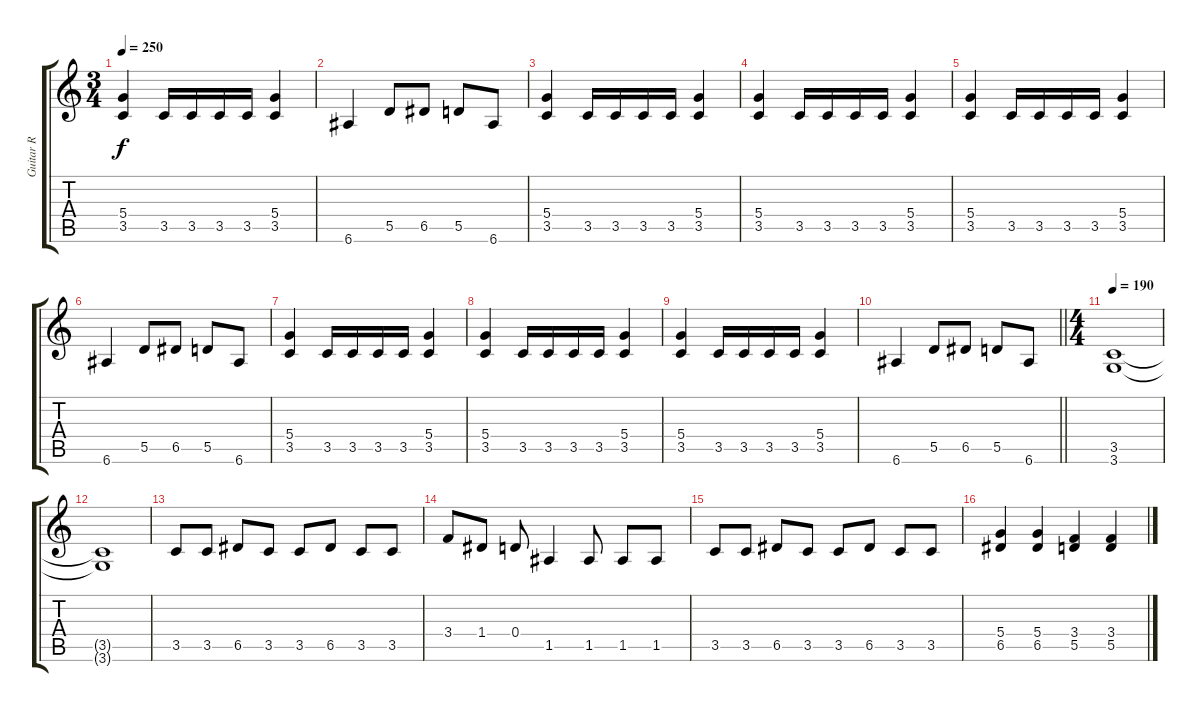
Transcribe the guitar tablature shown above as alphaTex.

\track ("Guitar R" "Guitar R") {instrument distortionguitar}
\staff {score tabs}
\tuning (E4 B3 G3 D3 A2 E2) {hide}
\ts (3 4)
\tempo 250
\clef g2
\ks c
(5.4 3.5).4{dy f} 3.5.16 3.5.16 3.5.16 3.5.16 (5.4 3.5).4 |
6.6.4 5.5.8 6.5.8 5.5.8 6.6.8 |
(5.4 3.5).4 3.5.16 3.5.16 3.5.16 3.5.16 (5.4 3.5).4 |
(5.4 3.5).4 3.5.16 3.5.16 3.5.16 3.5.16 (5.4 3.5).4 |
(5.4 3.5).4 3.5.16 3.5.16 3.5.16 3.5.16 (5.4 3.5).4 |
6.6.4 5.5.8 6.5.8 5.5.8 6.6.8 |
(5.4 3.5).4 3.5.16 3.5.16 3.5.16 3.5.16 (5.4 3.5).4 |
(5.4 3.5).4 3.5.16 3.5.16 3.5.16 3.5.16 (5.4 3.5).4 |
(5.4 3.5).4 3.5.16 3.5.16 3.5.16 3.5.16 (5.4 3.5).4 |
\barLineRight lightlight
6.6.4 5.5.8 6.5.8 5.5.8 6.6.8 |
\ts (4 4)
\tempo 190
(3.5 3.6).1 |
(3.5{t} 3.6{t}).1 |
3.5.8 3.5.8 6.5.8 3.5.8 3.5.8 6.5.8 3.5.8 3.5.8 |
3.4.8 1.4.8 0.4.8 1.5.4 1.5.8 1.5.8 1.5.8 |
3.5.8 3.5.8 6.5.8 3.5.8 3.5.8 6.5.8 3.5.8 3.5.8 |
(5.4 6.5).4 (5.4 6.5).4 (3.4 5.5).4 (3.4 5.5).4
